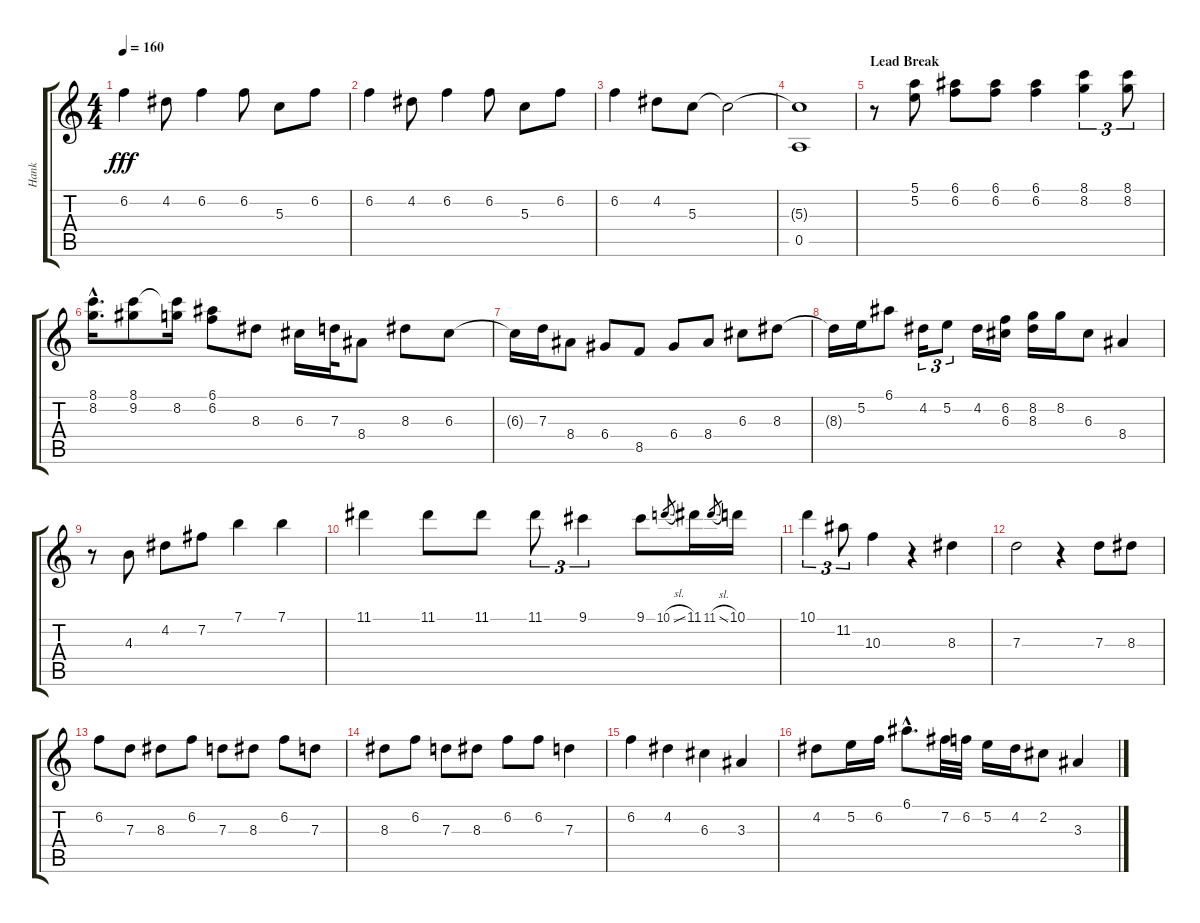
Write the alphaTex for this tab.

\track ("Hank" "Hank") {instrument electricguitarclean}
\staff {score tabs}
\tuning (E4 B3 G3 D3 A2 E2) {hide}
\ts (4 4)
\tempo 160
\clef g2
\ks c
6.2.4{dy fff} 4.2.8 6.2.4 6.2.8 5.3.8 6.2.8 |
6.2.4 4.2.8 6.2.4 6.2.8 5.3.8 6.2.8 |
6.2.4 4.2.8 5.3.8 5.3{t}.2 |
(5.3{t} 0.5).1 |
\section ("" "Lead Break")
r.8 (5.1 5.2).8 (6.1 6.2).8 (6.1 6.2).8 (6.1 6.2).4 (8.1 8.2).4{tu (3 2)} (8.1 8.2).8{tu (3 2)} |
(8.1{hac} 8.2{hac}).16{d} (8.1 9.2).8 (8.1{t} 8.2).16 (6.1 6.2).8 8.3.8 6.3.16 7.3.32 8.4.8 8.3.8 6.3.8 |
6.3{t}.16 7.3.16 8.4.8 6.4.8 8.5.8 6.4.8 8.4.8 6.3.8 8.3.8 |
8.3{t}.16 5.2.16 6.1.8 4.2.16{tu (3 2)} 5.2.8{tu (3 2)} 4.2.16 (6.2 6.3).16 (8.2 8.3).16 8.2.16 6.3.8 8.4.4 |
r.8 4.3.8 4.2.8 7.2.8 7.1.4 7.1.4 |
11.1.4 11.1.8 11.1.8 11.1.8{tu (3 2)} 9.1.4{tu (3 2)} 9.1.8 10.1{sl}.8{gr} 11.1.16 11.1{sl}.8{gr} 10.1.16 |
10.1.4{tu (3 2)} 11.2.8{tu (3 2)} 10.3.4 r.4 8.3.4 |
7.3.2 r.4 7.3.8 8.3.8 |
6.2.8 7.3.8 8.3.8 6.2.8 7.3.8 8.3.8 6.2.8 7.3.8 |
8.3.8 6.2.8 7.3.8 8.3.8 6.2.8 6.2.8 7.3.4 |
6.2.4 4.2.4 6.3.4 3.3.4 |
4.2.8 5.2.16 6.2.16 6.1{hac}.8{d} 7.2.32 6.2.32 5.2.16 4.2.16 2.2.8 3.3.4
